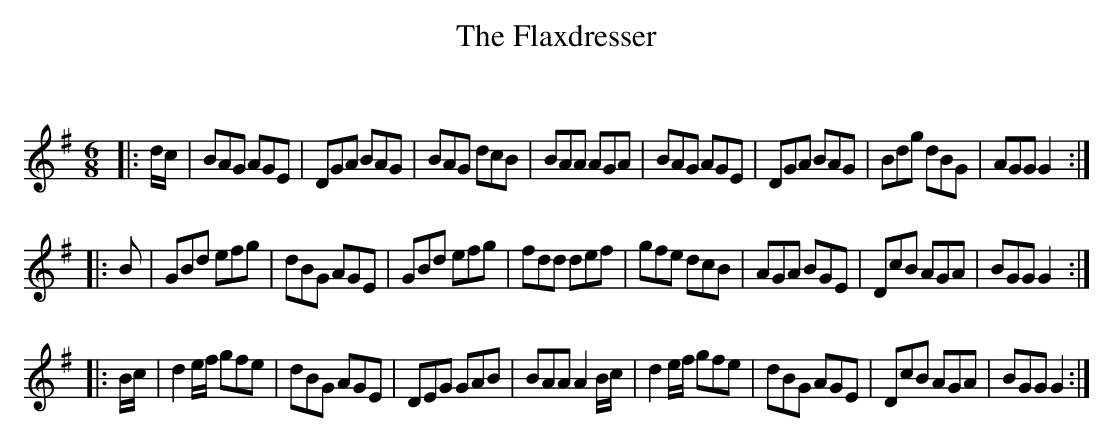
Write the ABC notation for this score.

X:1
T: The Flaxdresser
C:
Q:180
K:G
M:6/8
L:1/16
|:dc|B2A2G2 A2G2E2|D2G2A2 B2A2G2|B2A2G2 d2c2B2|B2A2A2 A2G2A2|B2A2G2 A2G2E2|D2G2A2 B2A2G2|B2d2g2 d2B2G2|A2G2G2 G4:|
|:B2|G2B2d2 e2f2g2|d2B2G2 A2G2E2|G2B2d2 e2f2g2|f2d2d2 d2e2f2|g2f2e2 d2c2B2|A2G2A2 B2G2E2|D2c2B2 A2G2A2|B2G2G2 G4:|
|:Bc|d4ef g2f2e2|d2B2G2 A2G2E2|D2E2G2 G2A2B2|B2A2A2 A4Bc|d4ef g2f2e2|d2B2G2 A2G2E2|D2c2B2 A2G2A2|B2G2G2 G4:|
